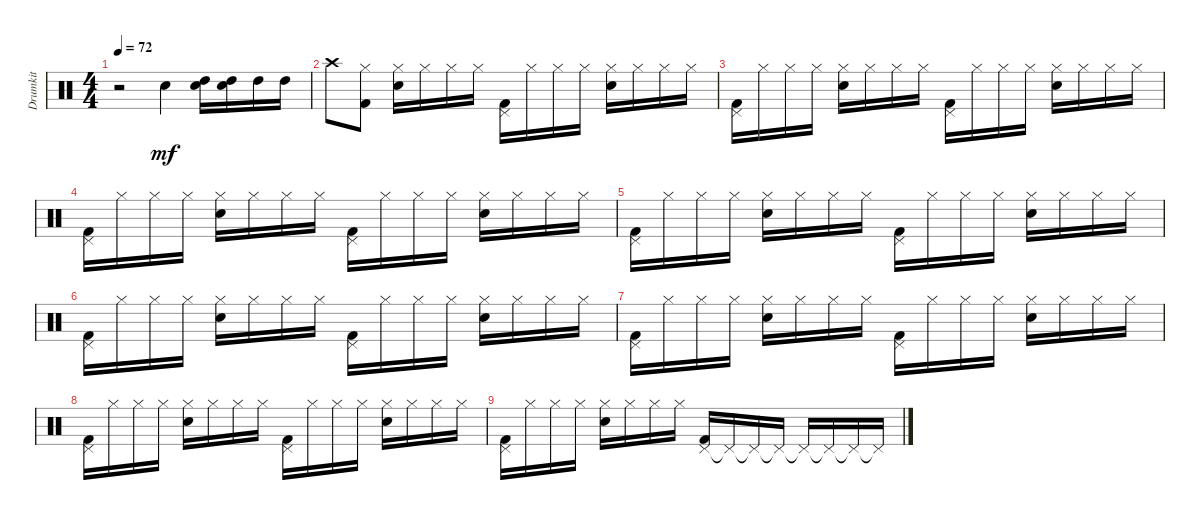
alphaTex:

\track ("Drumkit" "Drumkit") {instrument percussion}
\staff {score}
\articulation defaults
\ts (4 4)
\tempo 72
\clef neutral
\ks c
r.2{dy mf} "Snare (hit) 2".4 ("Snare (hit) 2" "High Tom (hit)").16 ("Snare (hit) 2" "High Tom (hit)").16 "High Tom (hit)".16 "High Tom (hit)".16 |
"Crash high (hit)".8 ("Hi-Hat (closed)" "Kick (hit) 2").8 ("Hi-Hat (closed)" "Snare (hit) 2").16 "Hi-Hat (closed)".16 "Hi-Hat (closed)".16 "Hi-Hat (closed)".16 ("Pedal Hi-Hat (hit)" "Kick (hit) 2").16 "Hi-Hat (closed)".16 "Hi-Hat (closed)".16 "Hi-Hat (closed)".16 ("Hi-Hat (closed)" "Snare (hit) 2").16 "Hi-Hat (closed)".16 "Hi-Hat (closed)".16 "Hi-Hat (closed)".16 |
("Pedal Hi-Hat (hit)" "Kick (hit) 2").16 "Hi-Hat (closed)".16 "Hi-Hat (closed)".16 "Hi-Hat (closed)".16 ("Hi-Hat (closed)" "Snare (hit) 2").16 "Hi-Hat (closed)".16 "Hi-Hat (closed)".16 "Hi-Hat (closed)".16 ("Pedal Hi-Hat (hit)" "Kick (hit) 2").16 "Hi-Hat (closed)".16 "Hi-Hat (closed)".16 "Hi-Hat (closed)".16 ("Hi-Hat (closed)" "Snare (hit) 2").16 "Hi-Hat (closed)".16 "Hi-Hat (closed)".16 "Hi-Hat (closed)".16 |
("Pedal Hi-Hat (hit)" "Kick (hit) 2").16 "Hi-Hat (closed)".16 "Hi-Hat (closed)".16 "Hi-Hat (closed)".16 ("Hi-Hat (closed)" "Snare (hit) 2").16 "Hi-Hat (closed)".16 "Hi-Hat (closed)".16 "Hi-Hat (closed)".16 ("Pedal Hi-Hat (hit)" "Kick (hit) 2").16 "Hi-Hat (closed)".16 "Hi-Hat (closed)".16 "Hi-Hat (closed)".16 ("Hi-Hat (closed)" "Snare (hit) 2").16 "Hi-Hat (closed)".16 "Hi-Hat (closed)".16 "Hi-Hat (closed)".16 |
("Pedal Hi-Hat (hit)" "Kick (hit) 2").16 "Hi-Hat (closed)".16 "Hi-Hat (closed)".16 "Hi-Hat (closed)".16 ("Hi-Hat (closed)" "Snare (hit) 2").16 "Hi-Hat (closed)".16 "Hi-Hat (closed)".16 "Hi-Hat (closed)".16 ("Pedal Hi-Hat (hit)" "Kick (hit) 2").16 "Hi-Hat (closed)".16 "Hi-Hat (closed)".16 "Hi-Hat (closed)".16 ("Hi-Hat (closed)" "Snare (hit) 2").16 "Hi-Hat (closed)".16 "Hi-Hat (closed)".16 "Hi-Hat (closed)".16 |
("Pedal Hi-Hat (hit)" "Kick (hit) 2").16 "Hi-Hat (closed)".16 "Hi-Hat (closed)".16 "Hi-Hat (closed)".16 ("Hi-Hat (closed)" "Snare (hit) 2").16 "Hi-Hat (closed)".16 "Hi-Hat (closed)".16 "Hi-Hat (closed)".16 ("Pedal Hi-Hat (hit)" "Kick (hit) 2").16 "Hi-Hat (closed)".16 "Hi-Hat (closed)".16 "Hi-Hat (closed)".16 ("Hi-Hat (closed)" "Snare (hit) 2").16 "Hi-Hat (closed)".16 "Hi-Hat (closed)".16 "Hi-Hat (closed)".16 |
("Pedal Hi-Hat (hit)" "Kick (hit) 2").16 "Hi-Hat (closed)".16 "Hi-Hat (closed)".16 "Hi-Hat (closed)".16 ("Hi-Hat (closed)" "Snare (hit) 2").16 "Hi-Hat (closed)".16 "Hi-Hat (closed)".16 "Hi-Hat (closed)".16 ("Pedal Hi-Hat (hit)" "Kick (hit) 2").16 "Hi-Hat (closed)".16 "Hi-Hat (closed)".16 "Hi-Hat (closed)".16 ("Hi-Hat (closed)" "Snare (hit) 2").16 "Hi-Hat (closed)".16 "Hi-Hat (closed)".16 "Hi-Hat (closed)".16 |
("Pedal Hi-Hat (hit)" "Kick (hit) 2").16 "Hi-Hat (closed)".16 "Hi-Hat (closed)".16 "Hi-Hat (closed)".16 ("Hi-Hat (closed)" "Snare (hit) 2").16 "Hi-Hat (closed)".16 "Hi-Hat (closed)".16 "Hi-Hat (closed)".16 ("Pedal Hi-Hat (hit)" "Kick (hit) 2").16 "Hi-Hat (closed)".16 "Hi-Hat (closed)".16 "Hi-Hat (closed)".16 ("Hi-Hat (closed)" "Snare (hit) 2").16 "Hi-Hat (closed)".16 "Hi-Hat (closed)".16 "Hi-Hat (closed)".16 |
("Pedal Hi-Hat (hit)" "Kick (hit) 2").16 "Hi-Hat (closed)".16 "Hi-Hat (closed)".16 "Hi-Hat (closed)".16 ("Hi-Hat (closed)" "Snare (hit) 2").16 "Hi-Hat (closed)".16 "Hi-Hat (closed)".16 "Hi-Hat (closed)".16 ("Pedal Hi-Hat (hit)" "Kick (hit) 2").16 "Pedal Hi-Hat (hit)"{t}.16 "Pedal Hi-Hat (hit)"{t}.16 "Pedal Hi-Hat (hit)"{t}.16 "Pedal Hi-Hat (hit)"{t}.16 "Pedal Hi-Hat (hit)"{t}.16 "Pedal Hi-Hat (hit)"{t}.16 "Pedal Hi-Hat (hit)"{t}.16
